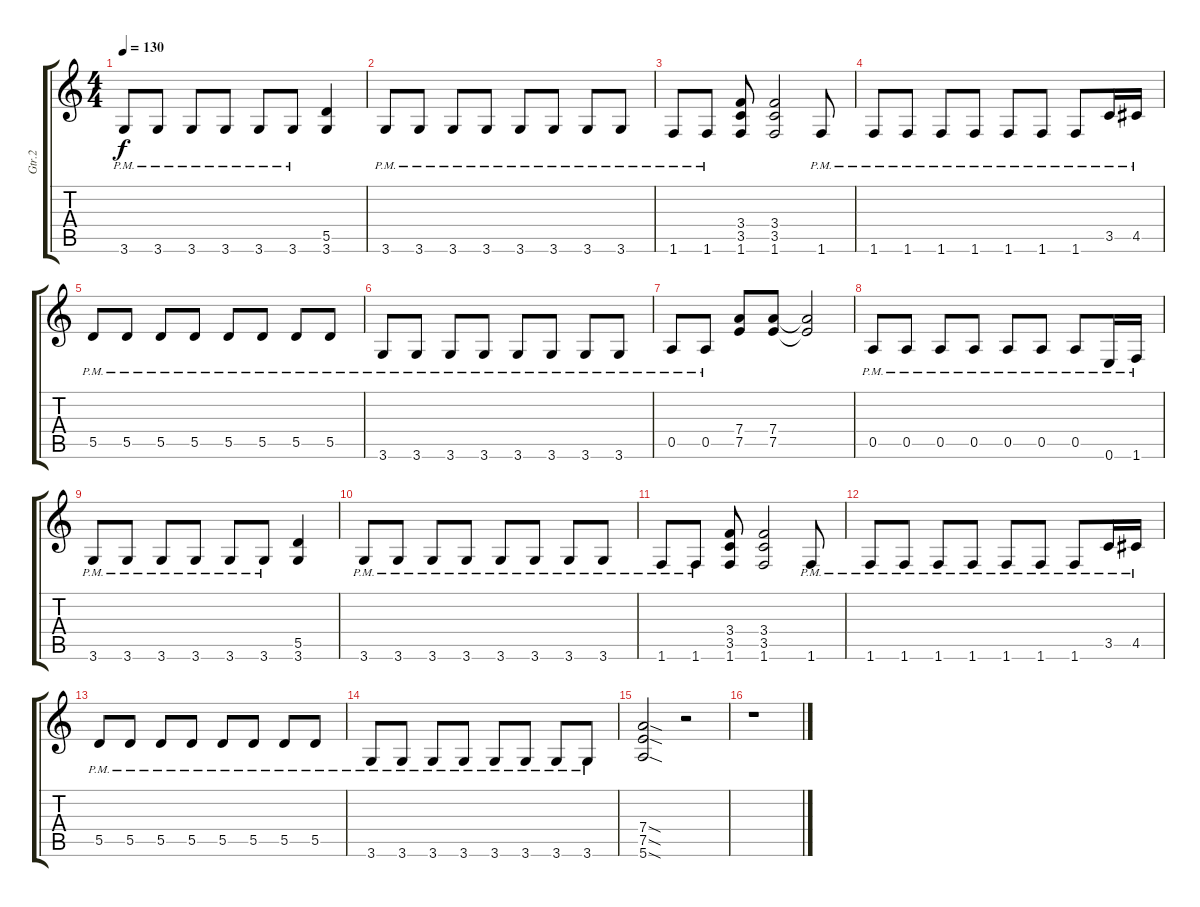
\track ("Gtr.2" "Gtr.2") {instrument overdrivenguitar}
\staff {score tabs}
\tuning (E4 B3 G3 D3 A2 E2) {hide}
\ts (4 4)
\tempo 130
\clef g2
\ks c
3.6{pm}.8{dy f} 3.6{pm}.8 3.6{pm}.8 3.6{pm}.8 3.6{pm}.8 3.6{pm}.8 (5.5 3.6).4 |
3.6{pm}.8 3.6{pm}.8 3.6{pm}.8 3.6{pm}.8 3.6{pm}.8 3.6{pm}.8 3.6{pm}.8 3.6{pm}.8 |
1.6{pm}.8 1.6{pm}.8 (3.4 3.5 1.6).8 (3.4 3.5 1.6).2 1.6{pm}.8 |
1.6{pm}.8 1.6{pm}.8 1.6{pm}.8 1.6{pm}.8 1.6{pm}.8 1.6{pm}.8 1.6{pm}.8 3.5{pm}.16 4.5{pm}.16 |
5.5{pm}.8 5.5{pm}.8 5.5{pm}.8 5.5{pm}.8 5.5{pm}.8 5.5{pm}.8 5.5{pm}.8 5.5{pm}.8 |
3.6{pm}.8 3.6{pm}.8 3.6{pm}.8 3.6{pm}.8 3.6{pm}.8 3.6{pm}.8 3.6{pm}.8 3.6{pm}.8 |
0.5{pm}.8 0.5{pm}.8 (7.4 7.5).8 (7.4 7.5).8 (7.4{t} 7.5{t}).2 |
0.5{pm}.8 0.5{pm}.8 0.5{pm}.8 0.5{pm}.8 0.5{pm}.8 0.5{pm}.8 0.5{pm}.8 0.6{pm}.16 1.6{pm}.16 |
3.6{pm}.8 3.6{pm}.8 3.6{pm}.8 3.6{pm}.8 3.6{pm}.8 3.6{pm}.8 (5.5 3.6).4 |
3.6{pm}.8 3.6{pm}.8 3.6{pm}.8 3.6{pm}.8 3.6{pm}.8 3.6{pm}.8 3.6{pm}.8 3.6{pm}.8 |
1.6{pm}.8 1.6{pm}.8 (3.4 3.5 1.6).8 (3.4 3.5 1.6).2 1.6{pm}.8 |
1.6{pm}.8 1.6{pm}.8 1.6{pm}.8 1.6{pm}.8 1.6{pm}.8 1.6{pm}.8 1.6{pm}.8 3.5{pm}.16 4.5{pm}.16 |
5.5{pm}.8 5.5{pm}.8 5.5{pm}.8 5.5{pm}.8 5.5{pm}.8 5.5{pm}.8 5.5{pm}.8 5.5{pm}.8 |
3.6{pm}.8 3.6{pm}.8 3.6{pm}.8 3.6{pm}.8 3.6{pm}.8 3.6{pm}.8 3.6{pm}.8 3.6{pm}.8 |
(7.4{sod} 7.5{sod} 5.6{sod}).2 r.2 |
r.1
